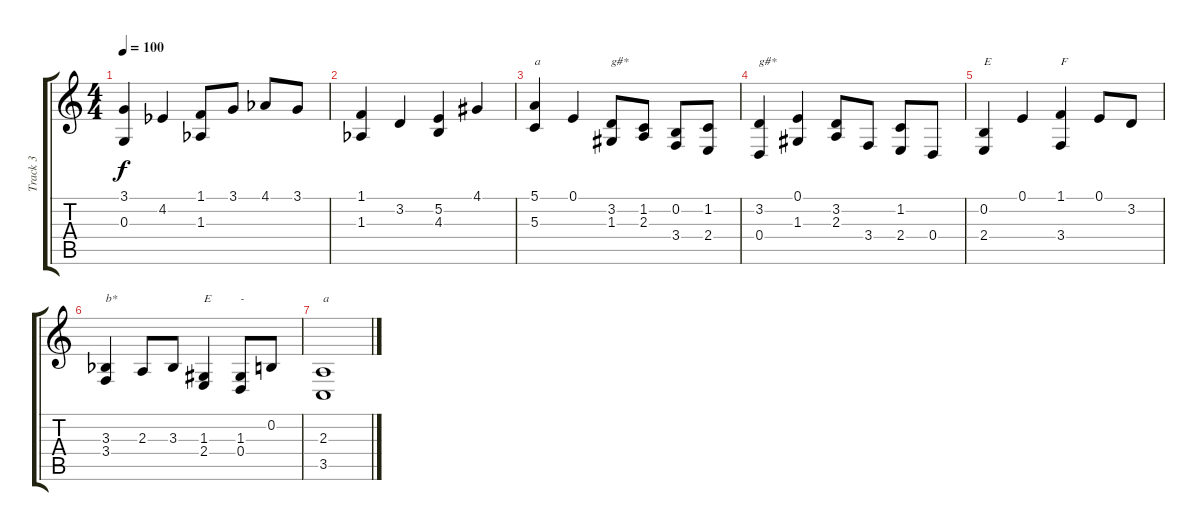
\track ("Track 3" "Track 3") {instrument acousticgrandpiano}
\staff {score tabs}
\tuning (E4 B3 G3 D3 A2 E2) {hide}
\ts (4 4)
\tempo 100
\clef g2
\ks aminor
(3.1 0.3).4{dy f} 4.2{acc b}.4 (1.1 1.3{acc b}).8 3.1.8 4.1{acc b}.8 3.1.8 |
(1.1 1.3{acc b}).4 3.2.4 (5.2 4.3).4 4.1.4 |
(5.1 5.3).4{txt "a"} 0.1.4 (3.2 1.3).8{txt "g#*"} (1.2 2.3).8 (0.2 3.4).8 (1.2 2.4).8 |
(3.2 0.4).4{txt "g#*"} (0.1 1.3).4 (3.2 2.3).8 3.4.8 (1.2 2.4).8 0.4.8 |
(0.2 2.4).4{txt "E"} 0.1.4 (1.1 3.4).4{txt "F"} 0.1.8 3.2.8 |
(3.3{acc b} 3.4).4{txt "b*"} 2.3.8 3.3{acc b}.8 (1.3 2.4).4{txt "E"} (1.3 0.4).8{txt "-"} 0.2.8 |
(2.3 3.5).1{txt "a"}
